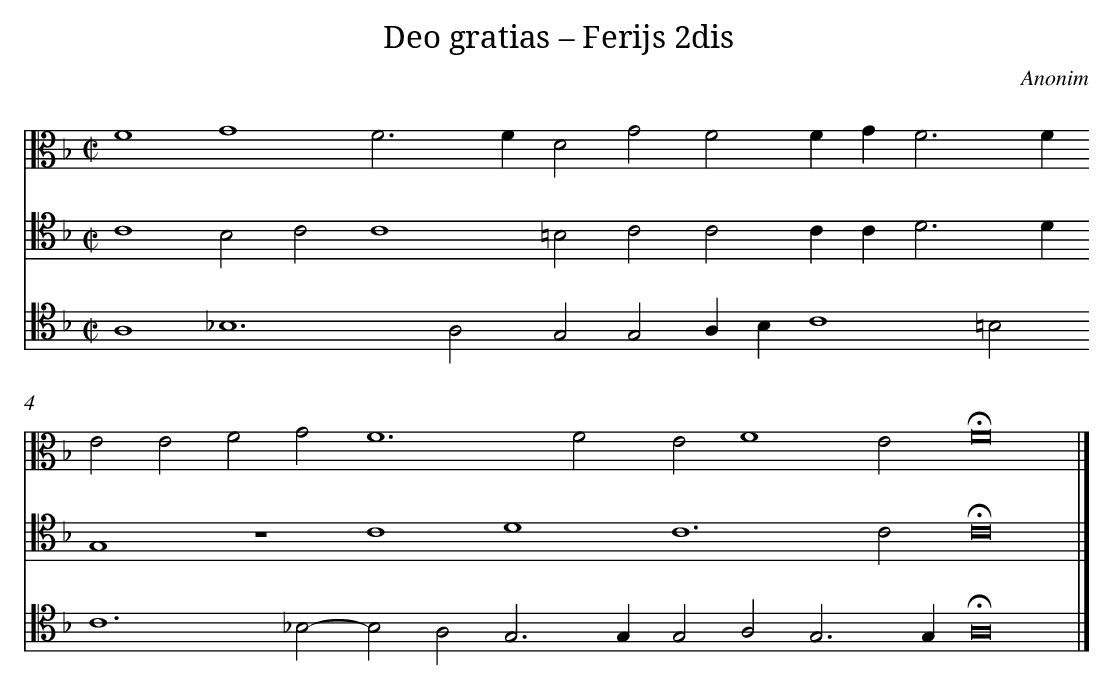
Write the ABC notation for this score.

X:1
T: Deo gratias – Ferijs 2dis
C: Anonim
L: 1/4
M: C|
V: 1 clef=alto
V: 2 clef=tenor
V: 3 clef=tenor
K: F
[V:1] [M:C|]F4G4 [|]
[V:2] C4B,2C2 [|]
[V:3] A,4_B,6 [|]
[V:1] F2>F2D2G2 [|]
[V:2] C4=B,2C2 [|]
[V:3] A,2G,2G,2 [|]
[V:1] F2FG2<F2F [|]
[V:2] C2CC2<D2D [|]
[V:3] A,B,C4=B,2 [|]
[V:1] E2E2F2G2 [|]
[V:2] G,4z4 [|]
[V:3] C6_B,2- [|]
[V:1] F6F2 [|]
[V:2] C4D4 [|]
[V:3] B,2A,2G,3G, [|]
[V:1] E2F4E2 [|]
[V:2] C6C2 [|]
[V:3] G,2A,2G,3G, [|]
[V:1] !fermata!F8 |]
[V:2] !fermata!C8 |]
[V:3] !fermata!A,8 |]
